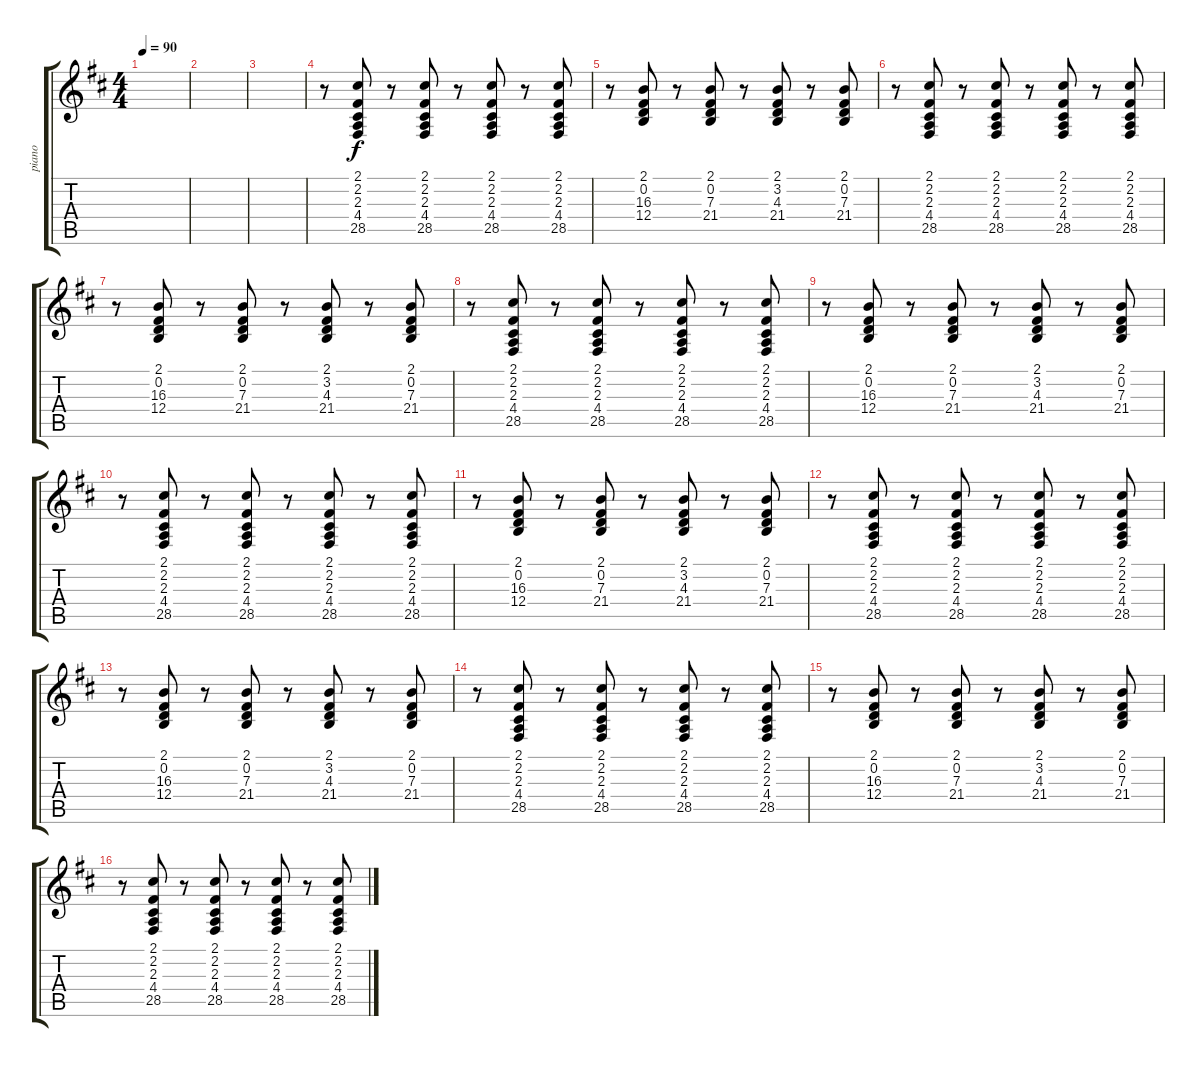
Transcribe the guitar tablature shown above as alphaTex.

\track ("piano" "piano") {instrument acousticgrandpiano}
\staff {score tabs}
\tuning (E4 B3 G3 D3 A2 E2) {hide}
\ts (4 4)
\tempo 90
\clef g2
\ks bminor
|
|
|
r.8 (2.1 2.2 2.3 4.4 28.5).8 r.8 (2.1 2.2 2.3 4.4 28.5).8 r.8 (2.1 2.2 2.3 4.4 28.5).8 r.8 (2.1 2.2 2.3 4.4 28.5).8 |
r.8 (2.1 0.2 16.3 12.4).8 r.8 (2.1 0.2 7.3 21.4).8 r.8 (2.1 3.2 4.3 21.4).8 r.8 (2.1 0.2 7.3 21.4).8 |
r.8 (2.1 2.2 2.3 4.4 28.5).8 r.8 (2.1 2.2 2.3 4.4 28.5).8 r.8 (2.1 2.2 2.3 4.4 28.5).8 r.8 (2.1 2.2 2.3 4.4 28.5).8 |
r.8 (2.1 0.2 16.3 12.4).8 r.8 (2.1 0.2 7.3 21.4).8 r.8 (2.1 3.2 4.3 21.4).8 r.8 (2.1 0.2 7.3 21.4).8 |
r.8 (2.1 2.2 2.3 4.4 28.5).8 r.8 (2.1 2.2 2.3 4.4 28.5).8 r.8 (2.1 2.2 2.3 4.4 28.5).8 r.8 (2.1 2.2 2.3 4.4 28.5).8 |
r.8 (2.1 0.2 16.3 12.4).8 r.8 (2.1 0.2 7.3 21.4).8 r.8 (2.1 3.2 4.3 21.4).8 r.8 (2.1 0.2 7.3 21.4).8 |
r.8 (2.1 2.2 2.3 4.4 28.5).8 r.8 (2.1 2.2 2.3 4.4 28.5).8 r.8 (2.1 2.2 2.3 4.4 28.5).8 r.8 (2.1 2.2 2.3 4.4 28.5).8 |
r.8 (2.1 0.2 16.3 12.4).8 r.8 (2.1 0.2 7.3 21.4).8 r.8 (2.1 3.2 4.3 21.4).8 r.8 (2.1 0.2 7.3 21.4).8 |
r.8 (2.1 2.2 2.3 4.4 28.5).8 r.8 (2.1 2.2 2.3 4.4 28.5).8 r.8 (2.1 2.2 2.3 4.4 28.5).8 r.8 (2.1 2.2 2.3 4.4 28.5).8 |
r.8 (2.1 0.2 16.3 12.4).8 r.8 (2.1 0.2 7.3 21.4).8 r.8 (2.1 3.2 4.3 21.4).8 r.8 (2.1 0.2 7.3 21.4).8 |
r.8 (2.1 2.2 2.3 4.4 28.5).8 r.8 (2.1 2.2 2.3 4.4 28.5).8 r.8 (2.1 2.2 2.3 4.4 28.5).8 r.8 (2.1 2.2 2.3 4.4 28.5).8 |
r.8 (2.1 0.2 16.3 12.4).8 r.8 (2.1 0.2 7.3 21.4).8 r.8 (2.1 3.2 4.3 21.4).8 r.8 (2.1 0.2 7.3 21.4).8 |
r.8 (2.1 2.2 2.3 4.4 28.5).8 r.8 (2.1 2.2 2.3 4.4 28.5).8 r.8 (2.1 2.2 2.3 4.4 28.5).8 r.8 (2.1 2.2 2.3 4.4 28.5).8
